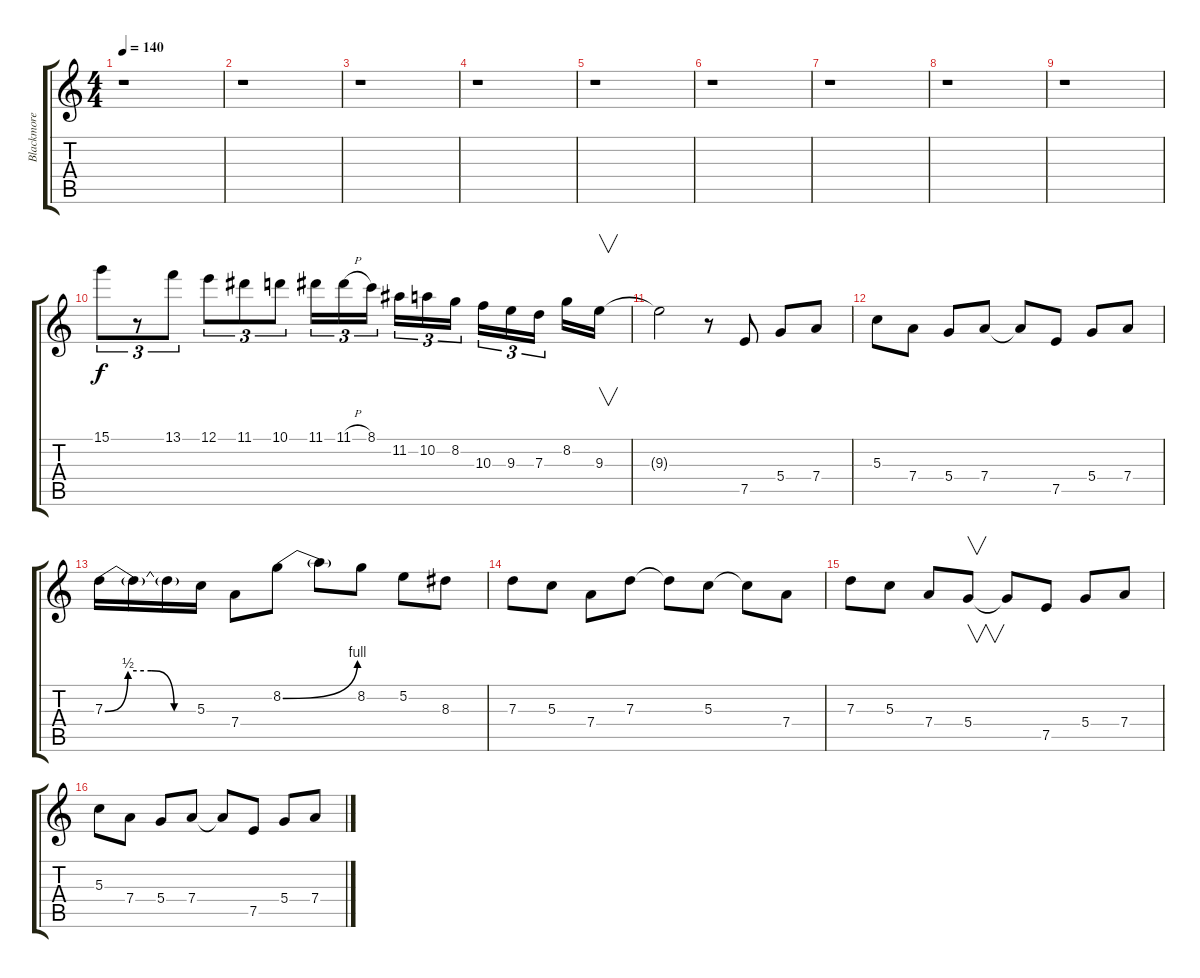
\track ("Blackmore" "Blackmore") {instrument distortionguitar}
\staff {score tabs}
\tuning (E4 B3 G3 D3 A2 E2) {hide}
\ts (4 4)
\tempo 140
\clef g2
\ks c
r.1{dy f} |
r.1 |
r.1 |
r.1 |
r.1 |
r.1 |
r.1 |
r.1 |
r.1 |
15.1.8{tu (3 2)} r.8{tu (3 2)} 13.1.8{tu (3 2)} 12.1.8{tu (3 2)} 11.1.8{tu (3 2)} 10.1.8{tu (3 2)} 11.1.16{tu (3 2)} 11.1{h}.16{tu (3 2)} 8.1.16{tu (3 2)} 11.2.16{tu (3 2)} 10.2.16{tu (3 2)} 8.2.16{tu (3 2)} 10.3.16{tu (3 2)} 9.3.16{tu (3 2)} 7.3.16{tu (3 2)} 8.2.16 9.3.16{v} |
9.3{t}.2 r.8 7.5.8{volume 13 instrument distortionguitar} 5.4.8 7.4.8 |
5.3.8 7.4.8 5.4.8 7.4.8 7.4{t}.8 7.5.8 5.4.8 7.4.8 |
7.3{be (custom 0 0 15 2 30 2 45 0 60 0)}.16 7.3{t}.16 7.3{t}.16 5.3.16 7.4.8 8.2{be (bend 0 0 60 4)}.8 8.2{t}.8 8.2.8 5.2.8 8.3.8 |
7.3.8 5.3.8 7.4.8 7.3.8 7.3{t}.8 5.3.8 5.3{t}.8 7.4.8 |
7.3.8 5.3.8 7.4.8 5.4.8{v} 5.4{t}.8 7.5.8 5.4.8 7.4.8 |
5.3.8 7.4.8 5.4.8 7.4.8 7.4{t}.8 7.5.8 5.4.8 7.4.8
